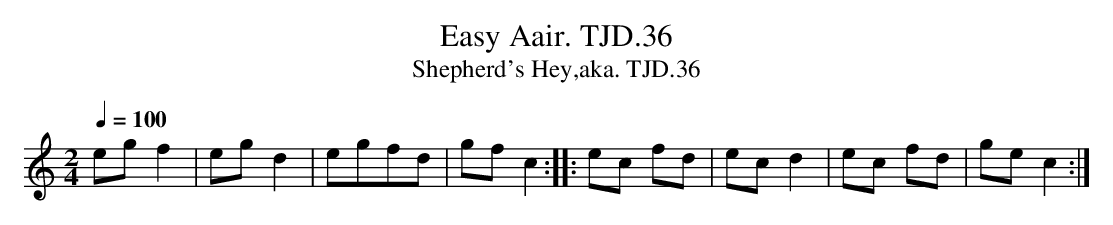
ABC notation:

X:1
T:Easy Aair. TJD.36
T:Shepherd's Hey,aka. TJD.36
M:2/4
L:1/8
Q:1/4=100
K:C
egf2|egd2|egfd|gfc2::ec fd|ecd2|ec fd|gec2:|
